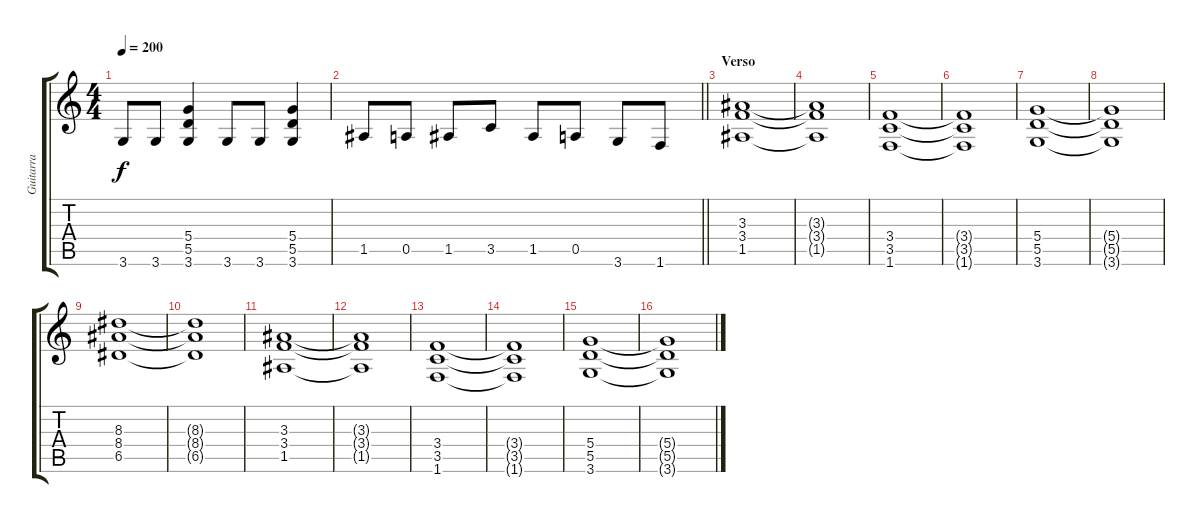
\track ("Guitarra" "Guitarra") {instrument distortionguitar}
\staff {score tabs}
\tuning (E4 B3 G3 D3 A2 E2) {hide}
\ts (4 4)
\tempo 200
\clef g2
\ks c
3.6.8{dy f volume 13} 3.6.8 (5.4 5.5 3.6).4 3.6.8 3.6.8 (5.4 5.5 3.6).4 |
\barLineRight lightlight
1.5.8 0.5.8 1.5.8 3.5.8 1.5.8 0.5.8 3.6.8 1.6.8 |
\section ("" "Verso")
(3.3 3.4 1.5).1 |
(3.3{t} 3.4{t} 1.5{t}).1 |
(3.4 3.5 1.6).1 |
(3.4{t} 3.5{t} 1.6{t}).1 |
(5.4 5.5 3.6).1 |
(5.4{t} 5.5{t} 3.6{t}).1 |
(8.3 8.4 6.5).1 |
(8.3{t} 8.4{t} 6.5{t}).1 |
(3.3 3.4 1.5).1 |
(3.3{t} 3.4{t} 1.5{t}).1 |
(3.4 3.5 1.6).1 |
(3.4{t} 3.5{t} 1.6{t}).1 |
(5.4 5.5 3.6).1 |
(5.4{t} 5.5{t} 3.6{t}).1
